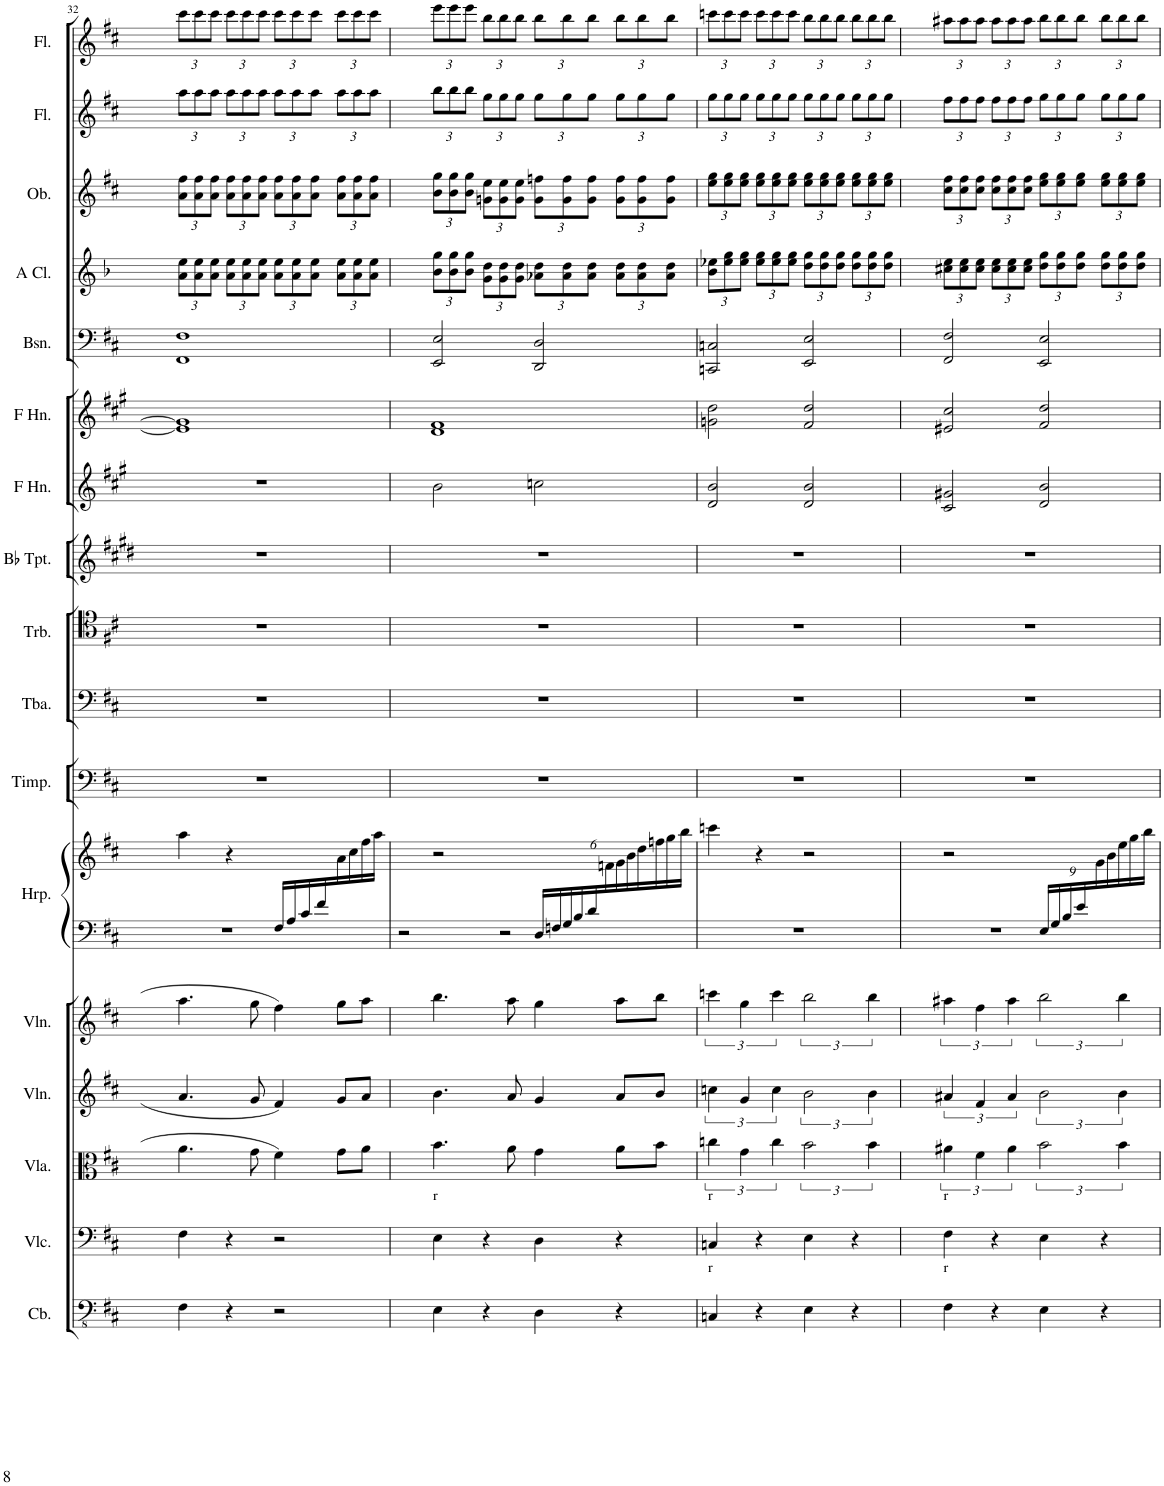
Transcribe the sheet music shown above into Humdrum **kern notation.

**kern	**kern	**kern	**kern	**kern	**kern	**kern	**kern	**kern	**kern	**kern	**kern	**kern	**kern	**kern	**kern	**kern	**kern
*part17	*part16	*part15	*part14	*part13	*part12	*part12	*part11	*part10	*part9	*part8	*part7	*part6	*part5	*part4	*part3	*part2	*part1
*staff18	*staff17	*staff16	*staff15	*staff14	*staff13	*staff12	*staff11	*staff10	*staff9	*staff8	*staff7	*staff6	*staff5	*staff4	*staff3	*staff2	*staff1
*I"Contrabass	*I"Violoncello	*I"Viola	*I"Violin	*I"Violin	*I"Harp	*	*I"Timpani	*I"Tuba	*I"Trombone	*I"Bb Trumpet	*I"Horn in F	*I"Horn in F	*I"Bassoon	*I"A Clarinet	*I"Oboe	*I"Flute	*I"Flute
*I'Cb.	*I'Vlc.	*I'Vla.	*I'Vln.	*I'Vln.	*I'Hrp.	*	*I'Timp.	*I'Tba.	*I'Trb.	*I'Bb Tpt.	*	*	*I'Bsn.	*I'A Cl.	*I'Ob.	*I'Fl.	*I'Fl.
!!LO:PB:g=z
*clefFv4	*clefF4	*clefC3	*clefG2	*clefG2	*clefF4	*clefG2	*clefF4	*clefF4	*clefC4	*clefG2	*clefG2	*clefG2	*clefF4	*clefG2	*clefG2	*clefG2	*clefG2
*Trd7c12	*	*	*	*	*	*	*	*	*	*Trd1c2	*Trd4c7	*Trd4c7	*	*Trd2c3	*	*	*
*k[f#c#]	*k[f#c#]	*k[f#c#]	*k[f#c#]	*k[f#c#]	*k[f#c#]	*k[f#c#]	*k[f#c#]	*k[f#c#]	*k[f#c#]	*k[f#c#g#d#]	*k[f#c#g#]	*k[f#c#g#]	*k[f#c#]	*k[b-]	*k[f#c#]	*k[f#c#]	*k[f#c#]
*M4/4	*M4/4	*M4/4	*M4/4	*M4/4	*M4/4	*M4/4	*M4/4	*M4/4	*M4/4	*M4/4	*M4/4	*M4/4	*M4/4	*M4/4	*M4/4	*M4/4	*M4/4
*met(c)	*met(c)	*met(c)	*met(c)	*met(c)	*met(c)	*met(c)	*met(c)	*met(c)	*met(c)	*met(c)	*met(c)	*met(c)	*met(c)	*met(c)	*met(c)	*met(c)	*met(c)
=32	=32	=32	=32	=32	=32	=32	=32	=32	=32	=32	=32	=32	=32	=32	=32	=32	=32
*	*	*	*	*	*^	*	*	*	*	*	*	*	*^	*	*	*	*
*	*	*	*	*	*	*	*	*	*	*	*	*	*	*	*	*Xbrackettup	*Xbrackettup	*Xbrackettup	*Xbrackettup
4FF#\	4F#\	4.a\	4.a/	4.aa\	2ryy	1r	4aa\	1r	1r	1r	1r	1r	1e] 1g#]	1FF#	1F#	12a\ 12ee\L	12a\ 12ff#\L	12aa\L	12ccc#\L
.	.	.	.	.	.	.	.	.	.	.	.	.	.	.	.	12a\ 12ee\	12a\ 12ff#\	12aa\	12ccc#\
.	.	.	.	.	.	.	.	.	.	.	.	.	.	.	.	12a\ 12ee\J	12a\ 12ff#\J	12aa\J	12ccc#\J
4r	4r	.	.	.	.	.	4r	.	.	.	.	.	.	.	.	12a\ 12ee\L	12a\ 12ff#\L	12aa\L	12ccc#\L
.	.	.	.	.	.	.	.	.	.	.	.	.	.	.	.	12a\ 12ee\	12a\ 12ff#\	12aa\	12ccc#\
.	.	8g\	8g/	8gg\	.	.	.	.	.	.	.	.	.	.	.	.	.	.	.
.	.	.	.	.	.	.	.	.	.	.	.	.	.	.	.	12a\ 12ee\J	12a\ 12ff#\J	12aa\J	12ccc#\J
2r	2r	4f#\	4f#/	4ff#\	16F#/LL	.	4ryy	.	.	.	.	.	.	.	.	12a\ 12ee\L	12a\ 12ff#\L	12aa\L	12ccc#\L
.	.	.	.	.	16A/	.	.	.	.	.	.	.	.	.	.	.	.	.	.
.	.	.	.	.	.	.	.	.	.	.	.	.	.	.	.	12a\ 12ee\	12a\ 12ff#\	12aa\	12ccc#\
.	.	.	.	.	16c#/	.	.	.	.	.	.	.	.	.	.	.	.	.	.
.	.	.	.	.	.	.	.	.	.	.	.	.	.	.	.	12a\ 12ee\J	12a\ 12ff#\J	12aa\J	12ccc#\J
.	.	.	.	.	16f#/	.	.	.	.	.	.	.	.	.	.	.	.	.	.
.	.	8g\L	8g/L	8gg\L	4ryy	.	16a\	.	.	.	.	.	.	.	.	12a\ 12ee\L	12a\ 12ff#\L	12aa\L	12ccc#\L
.	.	.	.	.	.	.	16cc#\	.	.	.	.	.	.	.	.	.	.	.	.
.	.	.	.	.	.	.	.	.	.	.	.	.	.	.	.	12a\ 12ee\	12a\ 12ff#\	12aa\	12ccc#\
.	.	8a\J	8a/J	8aa\J	.	.	16ff#\	.	.	.	.	.	.	.	.	.	.	.	.
.	.	.	.	.	.	.	.	.	.	.	.	.	.	.	.	12a\ 12ee\J	12a\ 12ff#\J	12aa\J	12ccc#\J
.	.	.	.	.	.	.	16aa\JJ	.	.	.	.	.	.	.	.	.	.	.	.
*	*	*	*	*	*	*	*	*	*	*	*	*	*	*v	*v	*	*	*	*
=33	=33	=33	=33	=33	=33	=33	=33	=33	=33	=33	=33	=33	=33	=33	=33	=33	=33	=33
!	!LO:TX:a:t=r	!	!	!	!	!	!	!	!	!	!	!	!	!	!	!	!	!
4EE\	4E\	4.b\	4.b\	4.bb\	2ryy	2r	2r	1r	1r	1r	1r	2b\	1d 1f#	2EE/ 2E/	12b-\ 12gg\L	12b\ 12gg\L	12bb\L	12eee\L
.	.	.	.	.	.	.	.	.	.	.	.	.	.	.	12b-\ 12gg\	12b\ 12gg\	12bb\	12eee\
.	.	.	.	.	.	.	.	.	.	.	.	.	.	.	12b-\ 12gg\J	12b\ 12gg\J	12bb\J	12eee\J
4r	4r	.	.	.	.	.	.	.	.	.	.	.	.	.	12g\ 12dd\L	12gn\ 12ee\L	12gg\L	12bb\L
.	.	.	.	.	.	.	.	.	.	.	.	.	.	.	12g\ 12dd\	12g\ 12ee\	12gg\	12bb\
.	.	8a\	8a/	8aa\	.	.	.	.	.	.	.	.	.	.	.	.	.	.
.	.	.	.	.	.	.	.	.	.	.	.	.	.	.	12g\ 12dd\J	12g\ 12ee\J	12gg\J	12bb\J
*	*	*	*	*	*Xbrackettup	*	*	*	*	*	*	*	*	*	*	*	*	*
4DD\	4D\	4g\	4g/	4gg\	24D/LL	2r	24%5ryy	.	.	.	.	2ccn\	.	2DD/ 2D/	12a-X\ 12dd\L	12g\ 12ffn\L	12gg\L	12bb\L
.	.	.	.	.	24Fn/	.	.	.	.	.	.	.	.	.	.	.	.	.
.	.	.	.	.	24G/	.	.	.	.	.	.	.	.	.	12a-\ 12dd\	12g\ 12ff\	12gg\	12bb\
.	.	.	.	.	24B/	.	.	.	.	.	.	.	.	.	.	.	.	.
.	.	.	.	.	24d/	.	.	.	.	.	.	.	.	.	12a-\ 12dd\J	12g\ 12ff\J	12gg\J	12bb\J
.	.	.	.	.	24%7ryy	.	24fn\	.	.	.	.	.	.	.	.	.	.	.
4r	4r	8a\L	8a/L	8aa\L	.	.	24g\	.	.	.	.	.	.	.	12a-\ 12dd\L	12g\ 12ff\L	12gg\L	12bb\L
.	.	.	.	.	.	.	24b\	.	.	.	.	.	.	.	.	.	.	.
.	.	.	.	.	.	.	24dd\	.	.	.	.	.	.	.	12a-\ 12dd\	12g\ 12ff\	12gg\	12bb\
.	.	8b\J	8b/J	8bb\J	.	.	24ffn\	.	.	.	.	.	.	.	.	.	.	.
.	.	.	.	.	.	.	24gg\	.	.	.	.	.	.	.	12a-\ 12dd\J	12g\ 12ff\J	12gg\J	12bb\J
.	.	.	.	.	.	.	24bb\JJ	.	.	.	.	.	.	.	.	.	.	.
*	*	*	*	*	*v	*v	*	*	*	*	*	*	*	*	*	*	*	*
=34	=34	=34	=34	=34	=34	=34	=34	=34	=34	=34	=34	=34	=34	=34	=34	=34	=34
!	!LO:TX:a:t=r	!	!	!	!	!	!	!	!	!	!	!	!	!	!	!	!
!LO:TX:a:t=r	!	!	!	!	!	!	!	!	!	!	!	!	!	!	!	!	!
4CCn/	4Cn/	6ccn\	6ccn\	6cccn\	1r	4cccn\	1r	1r	1r	1r	2d/ 2b/	2gn\ 2dd\	2CCn/ 2Cn/	12b-\ 12ee-X\L	12ee\ 12gg\L	12gg\L	12cccn\L
.	.	.	.	.	.	.	.	.	.	.	.	.	.	12ee-\ 12gg\	12ee\ 12gg\	12gg\	12ccc\
.	.	6g\	6g/	6gg\	.	.	.	.	.	.	.	.	.	12ee-\ 12gg\J	12ee\ 12gg\J	12gg\J	12ccc\J
4r	4r	.	.	.	.	4r	.	.	.	.	.	.	.	12ee-\ 12gg\L	12ee\ 12gg\L	12gg\L	12ccc\L
.	.	6cc\	6cc\	6ccc\	.	.	.	.	.	.	.	.	.	12ee-\ 12gg\	12ee\ 12gg\	12gg\	12ccc\
.	.	.	.	.	.	.	.	.	.	.	.	.	.	12ee-\ 12gg\J	12ee\ 12gg\J	12gg\J	12ccc\J
4EE\	4E\	3b\	3b\	3bb\	.	2r	.	.	.	.	2d/ 2b/	2f#/ 2dd/	2EE/ 2E/	12dd\ 12gg\L	12ee\ 12gg\L	12gg\L	12bb\L
.	.	.	.	.	.	.	.	.	.	.	.	.	.	12dd\ 12gg\	12ee\ 12gg\	12gg\	12bb\
.	.	.	.	.	.	.	.	.	.	.	.	.	.	12dd\ 12gg\J	12ee\ 12gg\J	12gg\J	12bb\J
4r	4r	.	.	.	.	.	.	.	.	.	.	.	.	12dd\ 12gg\L	12ee\ 12gg\L	12gg\L	12bb\L
.	.	6b\	6b\	6bb\	.	.	.	.	.	.	.	.	.	12dd\ 12gg\	12ee\ 12gg\	12gg\	12bb\
.	.	.	.	.	.	.	.	.	.	.	.	.	.	12dd\ 12gg\J	12ee\ 12gg\J	12gg\J	12bb\J
=35	=35	=35	=35	=35	=35	=35	=35	=35	=35	=35	=35	=35	=35	=35	=35	=35	=35
*	*	*	*	*	*^	*	*	*	*	*	*	*	*	*	*	*	*
!	!LO:TX:a:t=r	!	!	!	!	!	!	!	!	!	!	!	!	!	!	!	!	!
!LO:TX:a:t=r	!	!	!	!	!	!	!	!	!	!	!	!	!	!	!	!	!	!
4FF#\	4F#\	6a#X\	6a#X/	6aa#X\	2ryy	1r	2r	1r	1r	1r	1r	2c#/ 2g#X/	2e#X/ 2cc#/	2FF#/ 2F#/	12cc#X\ 12ee\L	12cc#\ 12ff#\L	12ff#\L	12aa#X\L
.	.	.	.	.	.	.	.	.	.	.	.	.	.	.	12cc#\ 12ee\	12cc#\ 12ff#\	12ff#\	12aa#\
.	.	6f#\	6f#/	6ff#\	.	.	.	.	.	.	.	.	.	.	12cc#\ 12ee\J	12cc#\ 12ff#\J	12ff#\J	12aa#\J
4r	4r	.	.	.	.	.	.	.	.	.	.	.	.	.	12cc#\ 12ee\L	12cc#\ 12ff#\L	12ff#\L	12aa#\L
.	.	6a#\	6a#/	6aa#\	.	.	.	.	.	.	.	.	.	.	12cc#\ 12ee\	12cc#\ 12ff#\	12ff#\	12aa#\
.	.	.	.	.	.	.	.	.	.	.	.	.	.	.	12cc#\ 12ee\J	12cc#\ 12ff#\J	12ff#\J	12aa#\J
4EE\	4E\	3b\	3b\	3bb\	18E/LL	.	9%2ryy	.	.	.	.	2d/ 2b/	2f#/ 2dd/	2EE/ 2E/	12dd\ 12gg\L	12ee\ 12gg\L	12gg\L	12bb\L
.	.	.	.	.	18G/	.	.	.	.	.	.	.	.	.	.	.	.	.
.	.	.	.	.	.	.	.	.	.	.	.	.	.	.	12dd\ 12gg\	12ee\ 12gg\	12gg\	12bb\
.	.	.	.	.	18B/	.	.	.	.	.	.	.	.	.	.	.	.	.
.	.	.	.	.	18e/	.	.	.	.	.	.	.	.	.	12dd\ 12gg\J	12ee\ 12gg\J	12gg\J	12bb\J
.	.	.	.	.	18%5ryy	.	18g\	.	.	.	.	.	.	.	.	.	.	.
4r	4r	.	.	.	.	.	.	.	.	.	.	.	.	.	12dd\ 12gg\L	12ee\ 12gg\L	12gg\L	12bb\L
.	.	.	.	.	.	.	18b\	.	.	.	.	.	.	.	.	.	.	.
.	.	6b\	6b\	6bb\	.	.	18ee\	.	.	.	.	.	.	.	12dd\ 12gg\	12ee\ 12gg\	12gg\	12bb\
.	.	.	.	.	.	.	18gg\	.	.	.	.	.	.	.	.	.	.	.
.	.	.	.	.	.	.	.	.	.	.	.	.	.	.	12dd\ 12gg\J	12ee\ 12gg\J	12gg\J	12bb\J
.	.	.	.	.	.	.	18bb\JJ	.	.	.	.	.	.	.	.	.	.	.
*	*	*	*	*	*v	*v	*	*	*	*	*	*	*	*	*	*	*	*
=	=	=	=	=	=	=	=	=	=	=	=	=	=	=	=	=	=
*-	*-	*-	*-	*-	*-	*-	*-	*-	*-	*-	*-	*-	*-	*-	*-	*-	*-
